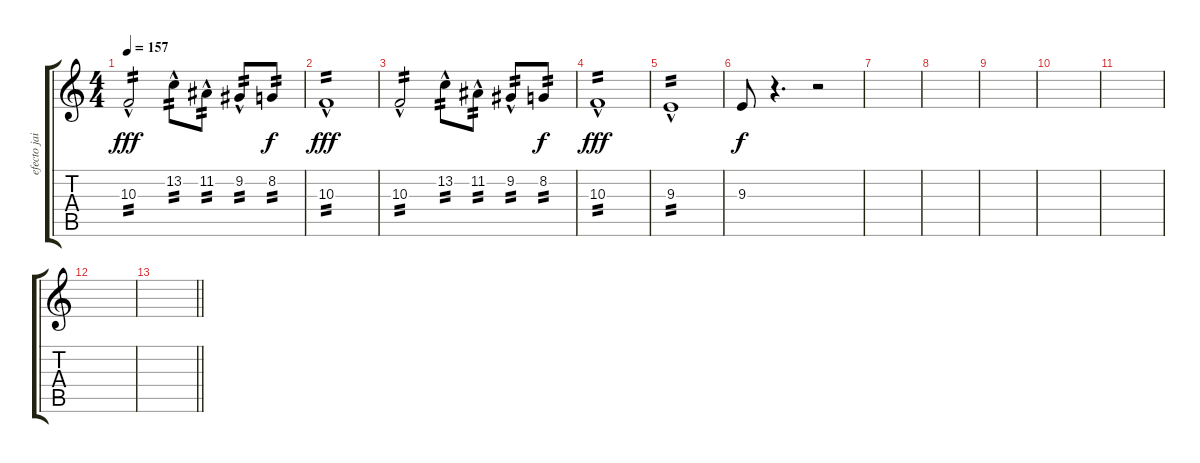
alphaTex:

\track ("efecto jaime" "efecto jai") {instrument violin}
\staff {score tabs}
\tuning (E4 B3 G3 D3 A2 E2) {hide}
\ts (4 4)
\tempo 157
\clef g2
\ks c
10.3{hac}.2{tp 2 dy fff} 13.2{hac}.8{tp 2} 11.2{hac}.8{tp 2} 9.2{hac}.8{tp 2} 8.2.8{tp 2 dy f} |
10.3{hac}.1{tp 2 dy fff} |
10.3{hac}.2{tp 2} 13.2{hac}.8{tp 2} 11.2{hac}.8{tp 2} 9.2{hac}.8{tp 2} 8.2.8{tp 2 dy f} |
10.3{hac}.1{tp 2 dy fff} |
9.3{hac}.1{tp 2} |
9.3.8{dy f} r.4{d} r.2 |
|
|
|
|
|
|
\barLineRight lightlight
